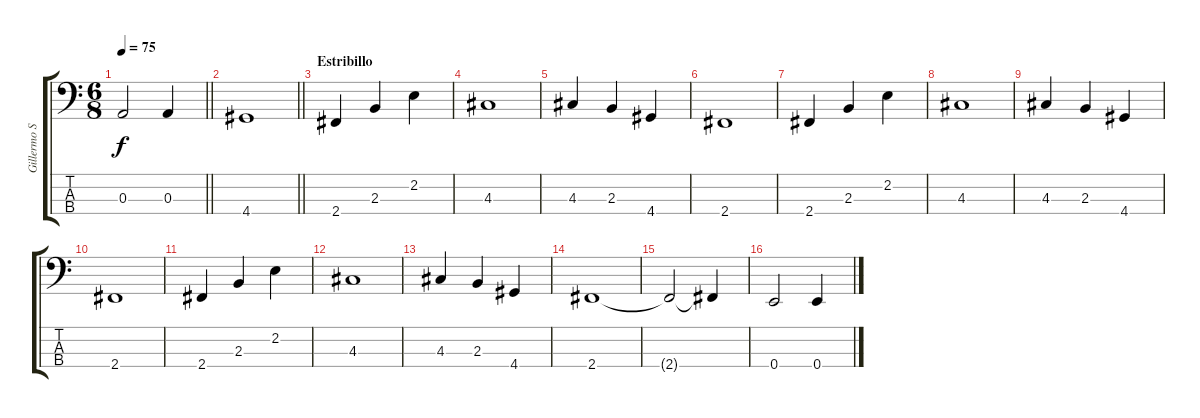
\track ("Gillermo Sanchez" "Gillermo S") {instrument electricbassfinger}
\staff {score tabs}
\tuning (G2 D2 A1 E1) {hide}
\ts (6 8)
\tempo 75
\clef f4
\barLineRight lightlight
\ks c
0.3{t}.2{dy f} 0.3.4 |
\section ("" "")
\barLineRight lightlight
4.4.1 |
\section ("" "Estribillo")
2.4.4 2.3.4 2.2.4 |
4.3.1 |
4.3.4 2.3.4 4.4.4 |
2.4.1 |
2.4.4 2.3.4 2.2.4 |
4.3.1 |
4.3.4 2.3.4 4.4.4 |
2.4.1 |
2.4.4 2.3.4 2.2.4 |
4.3.1 |
4.3.4 2.3.4 4.4.4 |
2.4.1 |
2.4{t}.2 2.4{t}.4 |
0.4.2 0.4.4
